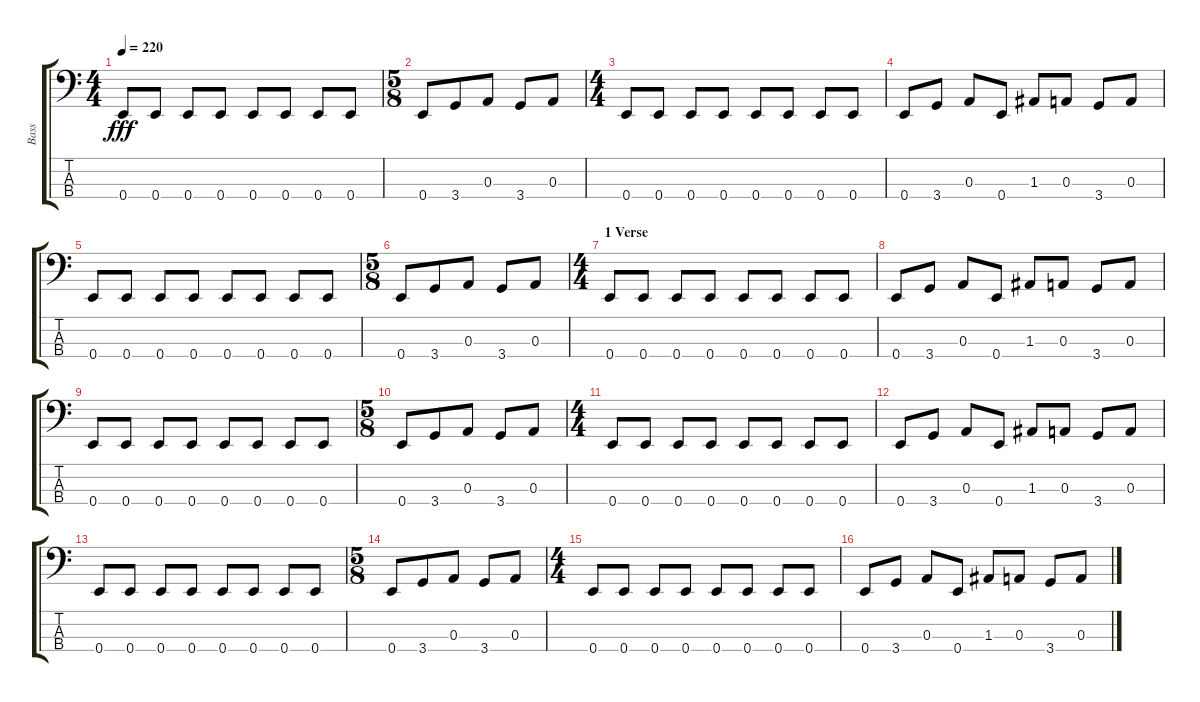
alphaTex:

\track ("Bass" "Bass") {instrument electricbassfinger}
\staff {score tabs}
\tuning (G2 D2 A1 E1) {hide}
\ts (4 4)
\tempo 220
\clef f4
\ks c
0.4.8{dy fff} 0.4.8 0.4.8 0.4.8 0.4.8 0.4.8 0.4.8 0.4.8 |
\ts (5 8)
0.4.8 3.4.8 0.3.8 3.4.8 0.3.8 |
\ts (4 4)
0.4.8 0.4.8 0.4.8 0.4.8 0.4.8 0.4.8 0.4.8 0.4.8 |
0.4.8 3.4.8 0.3.8 0.4.8 1.3.8 0.3.8 3.4.8 0.3.8 |
0.4.8 0.4.8 0.4.8 0.4.8 0.4.8 0.4.8 0.4.8 0.4.8 |
\ts (5 8)
0.4.8 3.4.8 0.3.8 3.4.8 0.3.8 |
\ts (4 4)
\section ("" "1 Verse")
0.4.8 0.4.8 0.4.8 0.4.8 0.4.8 0.4.8 0.4.8 0.4.8 |
0.4.8 3.4.8 0.3.8 0.4.8 1.3.8 0.3.8 3.4.8 0.3.8 |
0.4.8 0.4.8 0.4.8 0.4.8 0.4.8 0.4.8 0.4.8 0.4.8 |
\ts (5 8)
0.4.8 3.4.8 0.3.8 3.4.8 0.3.8 |
\ts (4 4)
0.4.8 0.4.8 0.4.8 0.4.8 0.4.8 0.4.8 0.4.8 0.4.8 |
0.4.8 3.4.8 0.3.8 0.4.8 1.3.8 0.3.8 3.4.8 0.3.8 |
0.4.8 0.4.8 0.4.8 0.4.8 0.4.8 0.4.8 0.4.8 0.4.8 |
\ts (5 8)
0.4.8 3.4.8 0.3.8 3.4.8 0.3.8 |
\ts (4 4)
0.4.8 0.4.8 0.4.8 0.4.8 0.4.8 0.4.8 0.4.8 0.4.8 |
0.4.8 3.4.8 0.3.8 0.4.8 1.3.8 0.3.8 3.4.8 0.3.8
